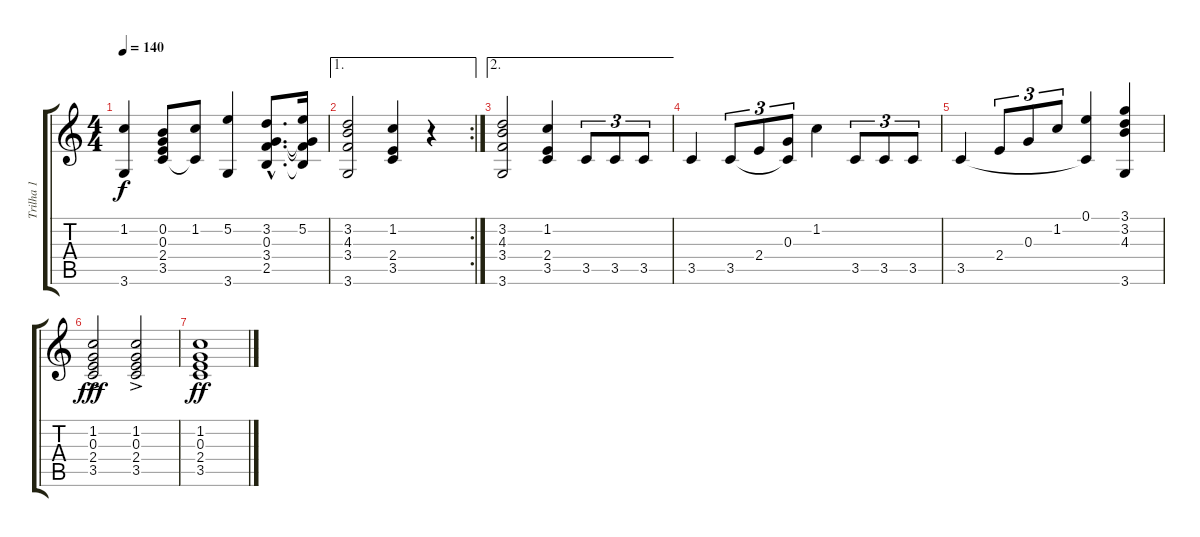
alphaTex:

\track ("Trilha 1" "Trilha 1") {instrument acousticguitarnylon}
\staff {score tabs}
\tuning (E4 B3 G3 D3 A2 E2) {hide}
\ts (4 4)
\tempo 140
\clef g2
\ks c
(1.2 3.6).4{dy f} (0.2 0.3 2.4 3.5).8 (1.2 3.5{t}).8 (5.2 3.6).4 (3.2{hac} 0.3{hac} 3.4{hac} 2.5{hac}).8{d} (5.2 0.3{t} 3.4{t} 2.5{t}).16 |
\ae 1
\rc 2
(3.2 4.3 3.4 3.6).2 (1.2 2.4 3.5).4 r.4 |
\ae 2
(3.2 4.3 3.4 3.6).2 (1.2 2.4 3.5).4 3.5.8{tu (3 2)} 3.5.8{tu (3 2)} 3.5.8{tu (3 2)} |
3.5.4 3.5.8{tu (3 2)} 2.4.8{tu (3 2)} (0.3 3.5{t}).8{tu (3 2)} 1.2.4 3.5.8{tu (3 2)} 3.5.8{tu (3 2)} 3.5.8{tu (3 2)} |
3.5.4 2.4.8{tu (3 2)} 0.3.8{tu (3 2)} 1.2.8{tu (3 2)} (0.1 3.5{t}).4 (3.1 3.2 4.3 3.6).4 |
(1.2{ac} 0.3 2.4 3.5).2{dy fff} (1.2{ac} 0.3 2.4 3.5).2 |
(1.2 0.3 2.4 3.5).1{dy ff}
